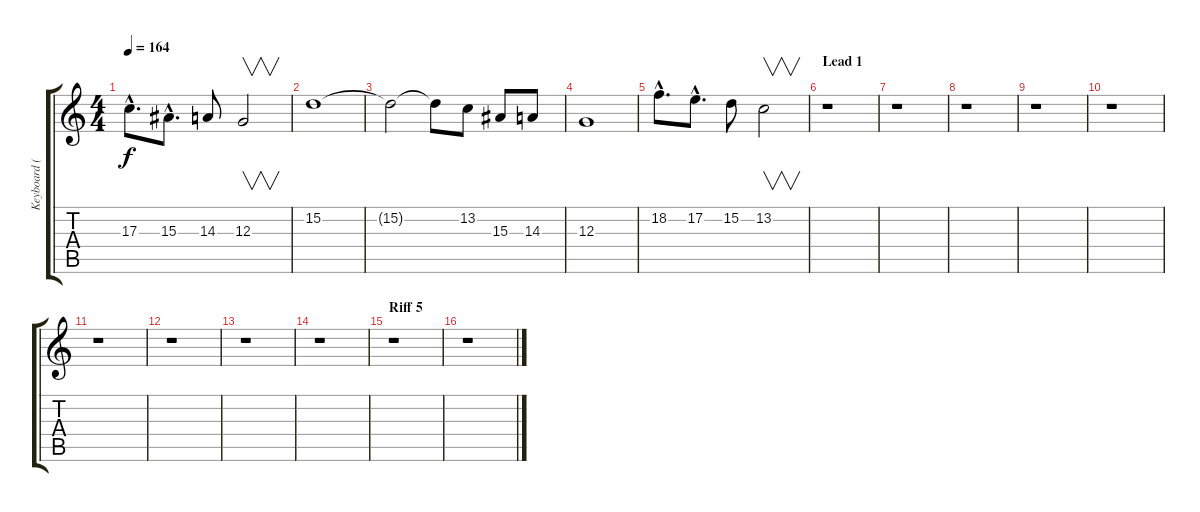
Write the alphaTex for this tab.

\track ("Keyboard (Violin)" "Keyboard (") {instrument violin}
\staff {score tabs}
\tuning (E4 B3 G3 D3 A2 E2) {hide}
\ts (4 4)
\tempo 164
\clef g2
\ks c
17.3{hac}.8{d dy f} 15.3{hac}.8{d} 14.3.8 12.3.2{v} |
15.2.1 |
15.2{t}.2 15.2{t}.8 13.2.8 15.3.8 14.3.8 |
12.3.1 |
18.2{hac}.8{d} 17.2{hac}.8{d} 15.2.8 13.2.2{v} |
\section ("" "Lead 1")
r.1 |
r.1 |
r.1 |
r.1 |
r.1 |
r.1 |
r.1 |
r.1 |
r.1 |
\section ("" "Riff 5")
r.1 |
r.1
